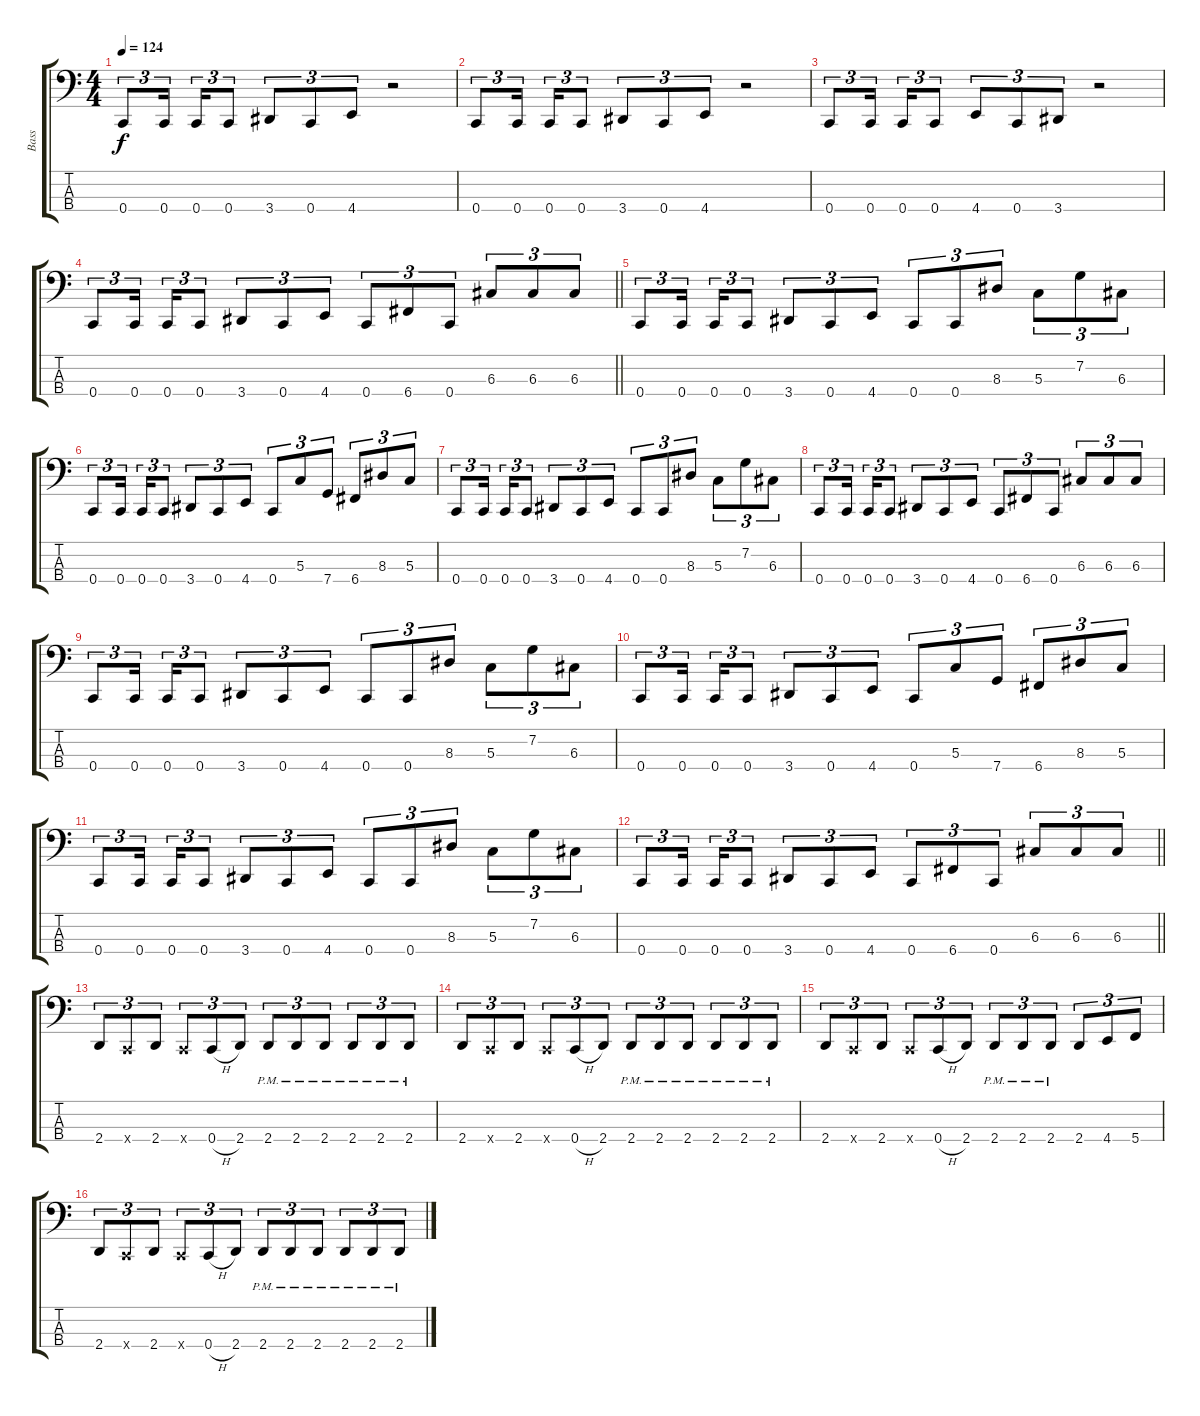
\track ("Bass" "Bass") {instrument electricbasspick}
\staff {score tabs}
\tuning (F2 C2 G1 C1) {hide}
\ts (4 4)
\tempo 124
\clef f4
\ks c
0.4.8{tu (3 2) dy f} 0.4.16{tu (3 2)} 0.4.16{tu (3 2)} 0.4.8{tu (3 2)} 3.4.8{tu (3 2)} 0.4.8{tu (3 2)} 4.4.8{tu (3 2)} r.2 |
0.4.8{tu (3 2)} 0.4.16{tu (3 2)} 0.4.16{tu (3 2)} 0.4.8{tu (3 2)} 3.4.8{tu (3 2)} 0.4.8{tu (3 2)} 4.4.8{tu (3 2)} r.2 |
0.4.8{tu (3 2)} 0.4.16{tu (3 2)} 0.4.16{tu (3 2)} 0.4.8{tu (3 2)} 4.4.8{tu (3 2)} 0.4.8{tu (3 2)} 3.4.8{tu (3 2)} r.2 |
\barLineRight lightlight
0.4.8{tu (3 2)} 0.4.16{tu (3 2)} 0.4.16{tu (3 2)} 0.4.8{tu (3 2)} 3.4.8{tu (3 2)} 0.4.8{tu (3 2)} 4.4.8{tu (3 2)} 0.4.8{tu (3 2)} 6.4.8{tu (3 2)} 0.4.8{tu (3 2)} 6.3.8{tu (3 2)} 6.3.8{tu (3 2)} 6.3.8{tu (3 2)} |
0.4.8{tu (3 2)} 0.4.16{tu (3 2)} 0.4.16{tu (3 2)} 0.4.8{tu (3 2)} 3.4.8{tu (3 2)} 0.4.8{tu (3 2)} 4.4.8{tu (3 2)} 0.4.8{tu (3 2)} 0.4.8{tu (3 2)} 8.3.8{tu (3 2)} 5.3.8{tu (3 2)} 7.2.8{tu (3 2)} 6.3.8{tu (3 2)} |
0.4.8{tu (3 2)} 0.4.16{tu (3 2)} 0.4.16{tu (3 2)} 0.4.8{tu (3 2)} 3.4.8{tu (3 2)} 0.4.8{tu (3 2)} 4.4.8{tu (3 2)} 0.4.8{tu (3 2)} 5.3.8{tu (3 2)} 7.4.8{tu (3 2)} 6.4.8{tu (3 2)} 8.3.8{tu (3 2)} 5.3.8{tu (3 2)} |
0.4.8{tu (3 2)} 0.4.16{tu (3 2)} 0.4.16{tu (3 2)} 0.4.8{tu (3 2)} 3.4.8{tu (3 2)} 0.4.8{tu (3 2)} 4.4.8{tu (3 2)} 0.4.8{tu (3 2)} 0.4.8{tu (3 2)} 8.3.8{tu (3 2)} 5.3.8{tu (3 2)} 7.2.8{tu (3 2)} 6.3.8{tu (3 2)} |
0.4.8{tu (3 2)} 0.4.16{tu (3 2)} 0.4.16{tu (3 2)} 0.4.8{tu (3 2)} 3.4.8{tu (3 2)} 0.4.8{tu (3 2)} 4.4.8{tu (3 2)} 0.4.8{tu (3 2)} 6.4.8{tu (3 2)} 0.4.8{tu (3 2)} 6.3.8{tu (3 2)} 6.3.8{tu (3 2)} 6.3.8{tu (3 2)} |
0.4.8{tu (3 2)} 0.4.16{tu (3 2)} 0.4.16{tu (3 2)} 0.4.8{tu (3 2)} 3.4.8{tu (3 2)} 0.4.8{tu (3 2)} 4.4.8{tu (3 2)} 0.4.8{tu (3 2)} 0.4.8{tu (3 2)} 8.3.8{tu (3 2)} 5.3.8{tu (3 2)} 7.2.8{tu (3 2)} 6.3.8{tu (3 2)} |
0.4.8{tu (3 2)} 0.4.16{tu (3 2)} 0.4.16{tu (3 2)} 0.4.8{tu (3 2)} 3.4.8{tu (3 2)} 0.4.8{tu (3 2)} 4.4.8{tu (3 2)} 0.4.8{tu (3 2)} 5.3.8{tu (3 2)} 7.4.8{tu (3 2)} 6.4.8{tu (3 2)} 8.3.8{tu (3 2)} 5.3.8{tu (3 2)} |
0.4.8{tu (3 2)} 0.4.16{tu (3 2)} 0.4.16{tu (3 2)} 0.4.8{tu (3 2)} 3.4.8{tu (3 2)} 0.4.8{tu (3 2)} 4.4.8{tu (3 2)} 0.4.8{tu (3 2)} 0.4.8{tu (3 2)} 8.3.8{tu (3 2)} 5.3.8{tu (3 2)} 7.2.8{tu (3 2)} 6.3.8{tu (3 2)} |
\barLineRight lightlight
0.4.8{tu (3 2)} 0.4.16{tu (3 2)} 0.4.16{tu (3 2)} 0.4.8{tu (3 2)} 3.4.8{tu (3 2)} 0.4.8{tu (3 2)} 4.4.8{tu (3 2)} 0.4.8{tu (3 2)} 6.4.8{tu (3 2)} 0.4.8{tu (3 2)} 6.3.8{tu (3 2)} 6.3.8{tu (3 2)} 6.3.8{tu (3 2)} |
2.4.8{tu (3 2)} 0.4{x}.8{tu (3 2)} 2.4.8{tu (3 2)} 0.4{x}.8{tu (3 2)} 0.4{h}.8{tu (3 2)} 2.4.8{tu (3 2)} 2.4{pm}.8{tu (3 2)} 2.4{pm}.8{tu (3 2)} 2.4{pm}.8{tu (3 2)} 2.4{pm}.8{tu (3 2)} 2.4{pm}.8{tu (3 2)} 2.4{pm}.8{tu (3 2)} |
2.4.8{tu (3 2)} 0.4{x}.8{tu (3 2)} 2.4.8{tu (3 2)} 0.4{x}.8{tu (3 2)} 0.4{h}.8{tu (3 2)} 2.4.8{tu (3 2)} 2.4{pm}.8{tu (3 2)} 2.4{pm}.8{tu (3 2)} 2.4{pm}.8{tu (3 2)} 2.4{pm}.8{tu (3 2)} 2.4{pm}.8{tu (3 2)} 2.4{pm}.8{tu (3 2)} |
2.4.8{tu (3 2)} 0.4{x}.8{tu (3 2)} 2.4.8{tu (3 2)} 0.4{x}.8{tu (3 2)} 0.4{h}.8{tu (3 2)} 2.4.8{tu (3 2)} 2.4{pm}.8{tu (3 2)} 2.4{pm}.8{tu (3 2)} 2.4{pm}.8{tu (3 2)} 2.4.8{tu (3 2)} 4.4.8{tu (3 2)} 5.4.8{tu (3 2)} |
2.4.8{tu (3 2)} 0.4{x}.8{tu (3 2)} 2.4.8{tu (3 2)} 0.4{x}.8{tu (3 2)} 0.4{h}.8{tu (3 2)} 2.4.8{tu (3 2)} 2.4{pm}.8{tu (3 2)} 2.4{pm}.8{tu (3 2)} 2.4{pm}.8{tu (3 2)} 2.4{pm}.8{tu (3 2)} 2.4{pm}.8{tu (3 2)} 2.4{pm}.8{tu (3 2)}
